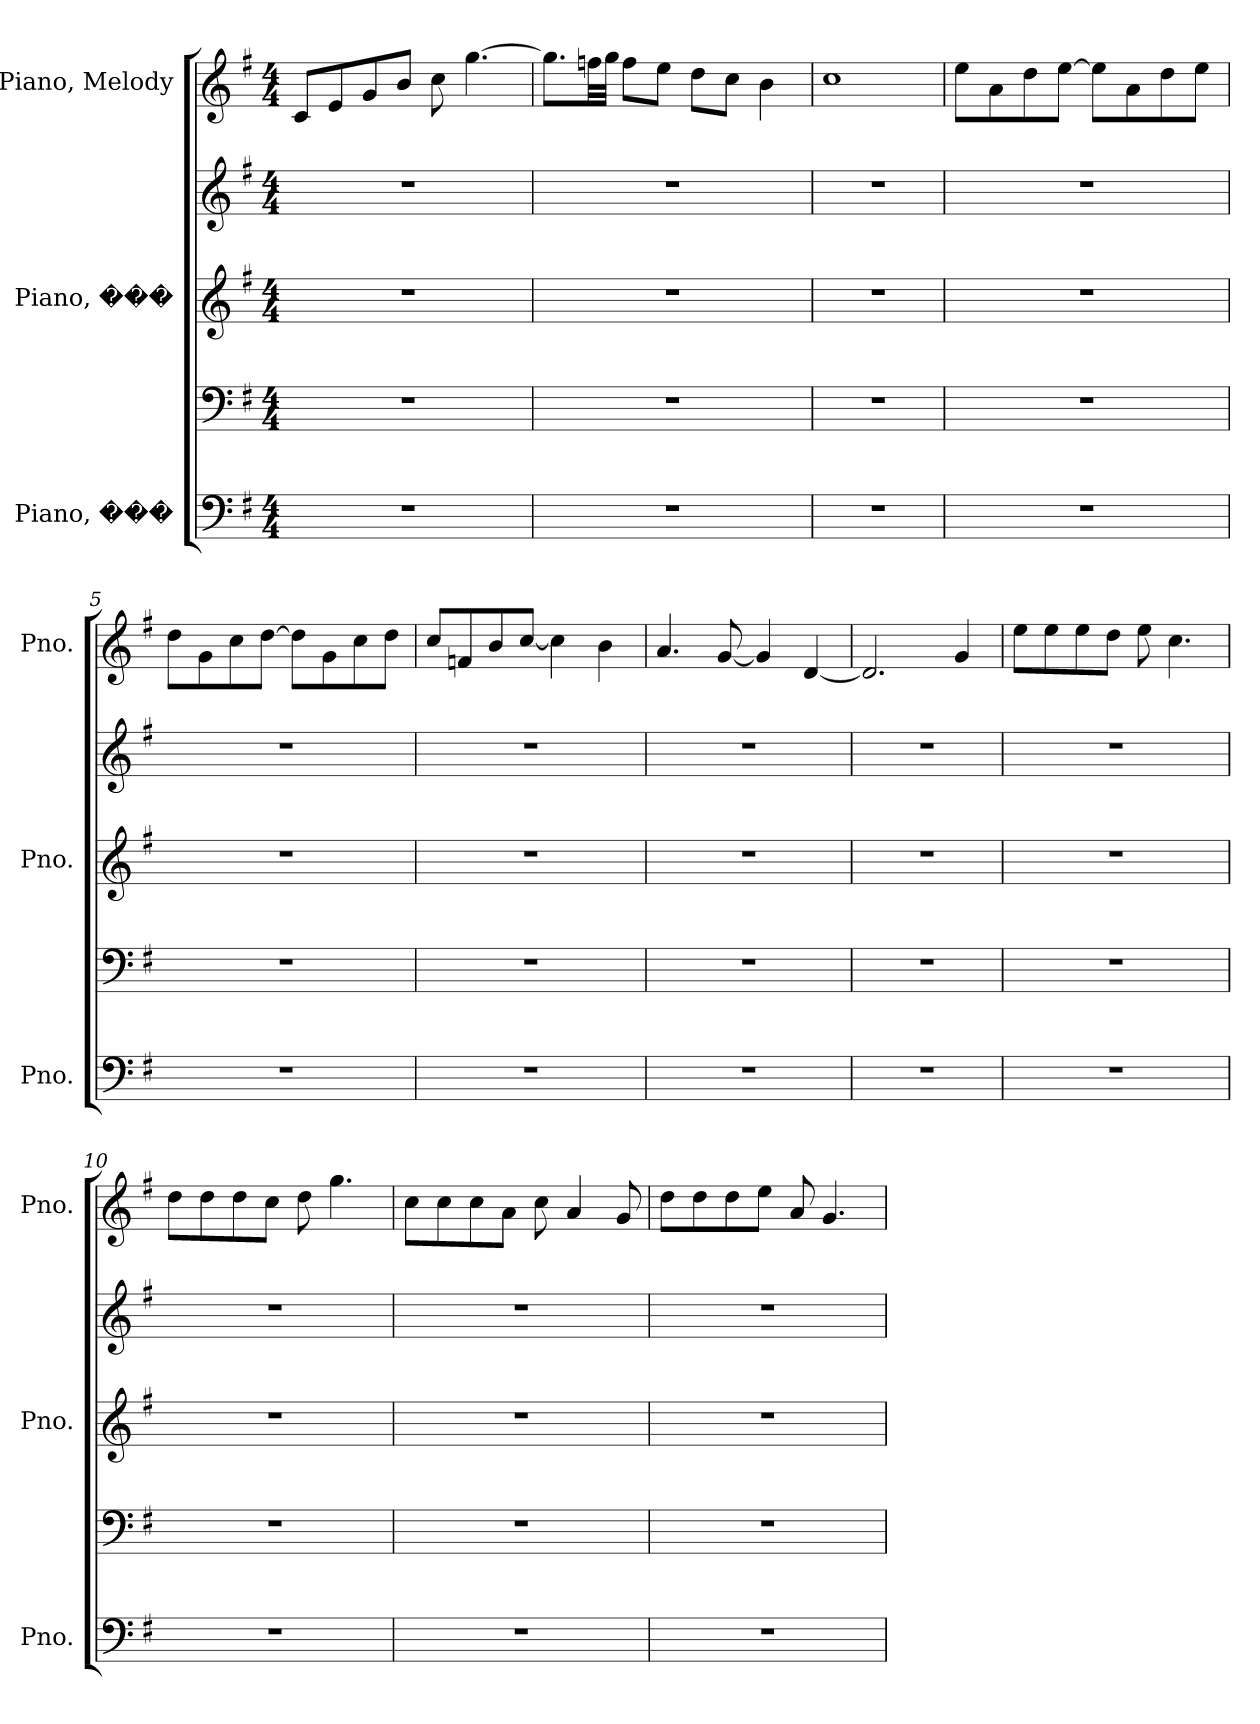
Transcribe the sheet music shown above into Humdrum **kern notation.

**kern	**kern	**kern	**kern	**kern
*part3	*part3	*part2	*part2	*part1
*staff5	*staff4	*staff3	*staff2	*staff1
*I"Piano, ���	*	*I"Piano, ���	*	*I"Piano, Melody
*I'Pno.	*	*I'Pno.	*	*I'Pno.
*clefF4	*clefF4	*clefG2	*clefG2	*clefG2
*k[f#]	*k[f#]	*k[f#]	*k[f#]	*k[f#]
*M4/4	*M4/4	*M4/4	*M4/4	*M4/4
*MM122	*MM122	*MM122	*MM122	*MM122
=1	=1	=1	=1	=1
1r	1r	1r	1r	8c/L
.	.	.	.	8e/
.	.	.	.	8g/
.	.	.	.	8b/J
.	.	.	.	8cc\
.	.	.	.	[4.gg\
=2	=2	=2	=2	=2
1r	1r	1r	1r	8.gg\L]
.	.	.	.	32ffn\LL
.	.	.	.	32gg\JJJ
.	.	.	.	8ff\L
.	.	.	.	8ee\J
*	*	*	*	*MM92
.	.	.	.	8dd\L
.	.	.	.	8cc\J
.	.	.	.	4b\
=3	=3	=3	=3	=3
1r	1r	1r	1r	1cc
=4	=4	=4	=4	=4
1r	1r	1r	1r	8ee\L
.	.	.	.	8a\
.	.	.	.	8dd\
.	.	.	.	[8ee\J
.	.	.	.	8ee\L]
.	.	.	.	8a\
.	.	.	.	8dd\
.	.	.	.	8ee\J
=5	=5	=5	=5	=5
1r	1r	1r	1r	8dd\L
.	.	.	.	8g\
.	.	.	.	8cc\
.	.	.	.	[8dd\J
.	.	.	.	8dd\L]
.	.	.	.	8g\
.	.	.	.	8cc\
.	.	.	.	8dd\J
!!LO:LB:g=z
=6	=6	=6	=6	=6
1r	1r	1r	1r	8cc/L
.	.	.	.	8fn/
.	.	.	.	8b/
.	.	.	.	[8cc/J
.	.	.	.	4cc\]
.	.	.	.	4b\
=7	=7	=7	=7	=7
1r	1r	1r	1r	4.a/
.	.	.	.	[8g/
.	.	.	.	4g/]
.	.	.	.	[4d/
=8	=8	=8	=8	=8
1r	1r	1r	1r	2.d/]
.	.	.	.	4g/
=9	=9	=9	=9	=9
1r	1r	1r	1r	8ee\L
.	.	.	.	8ee\
.	.	.	.	8ee\
.	.	.	.	8dd\J
.	.	.	.	8ee\
.	.	.	.	4.cc\
=10	=10	=10	=10	=10
1r	1r	1r	1r	8dd\L
.	.	.	.	8dd\
.	.	.	.	8dd\
.	.	.	.	8cc\J
.	.	.	.	8dd\
.	.	.	.	4.gg\
=11	=11	=11	=11	=11
1r	1r	1r	1r	8cc\L
.	.	.	.	8cc\
.	.	.	.	8cc\
.	.	.	.	8a\J
.	.	.	.	8cc\
.	.	.	.	4a/
.	.	.	.	8g/
!!LO:PB:g=z
=12	=12	=12	=12	=12
1r	1r	1r	1r	8dd\L
.	.	.	.	8dd\
.	.	.	.	8dd\
.	.	.	.	8ee\J
.	.	.	.	8a/
.	.	.	.	4.g/
=	=	=	=	=
*-	*-	*-	*-	*-
